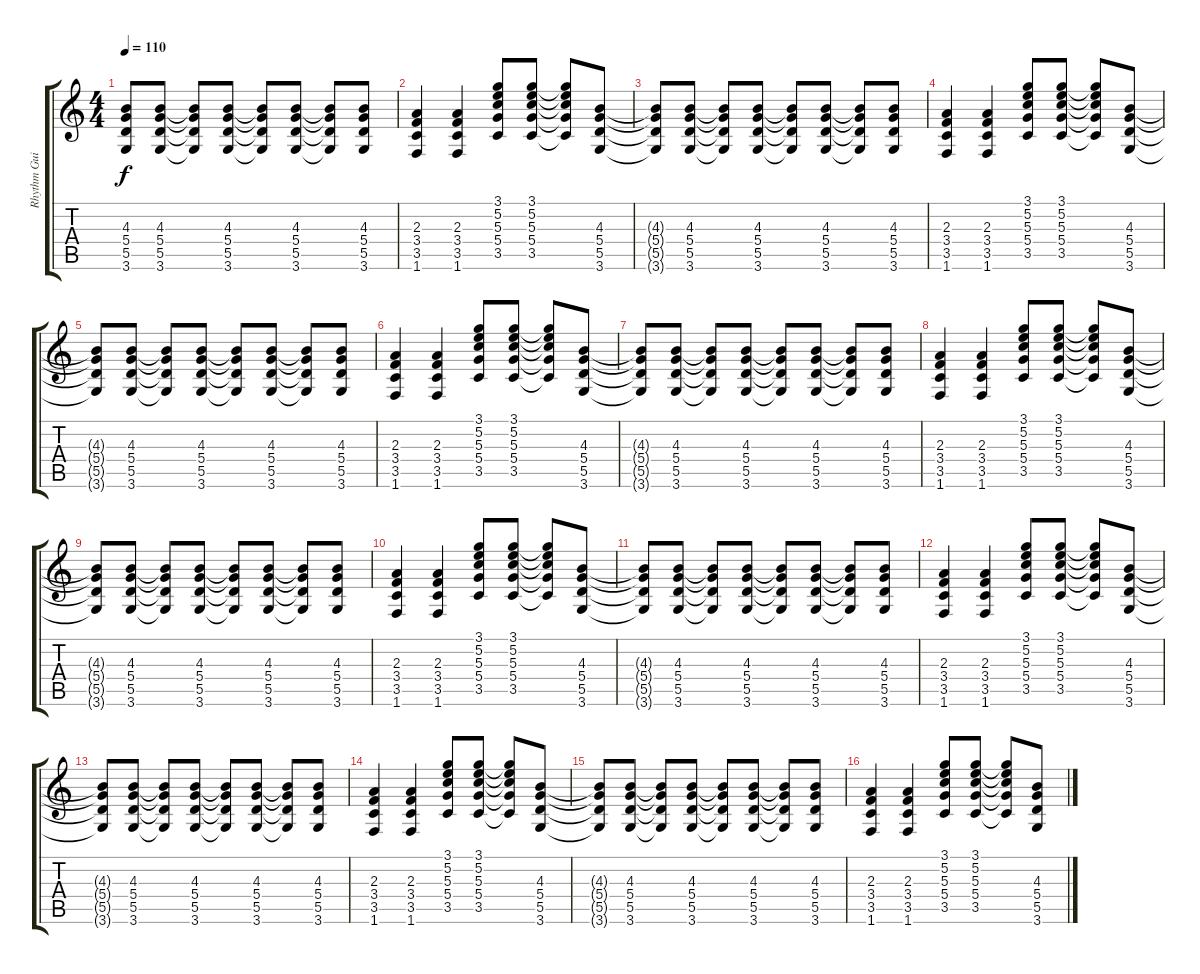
\track ("Rhythm Guitar 2" "Rhythm Gui") {instrument distortionguitar}
\staff {score tabs}
\tuning (E4 B3 G3 D3 A2 E2) {hide}
\ts (4 4)
\tempo 110
\clef g2
\ks c
(4.3{t} 5.4{t} 5.5{t} 3.6{t}).8{dy f} (4.3 5.4 5.5 3.6).8 (4.3{t} 5.4{t} 5.5{t} 3.6{t}).8 (4.3 5.4 5.5 3.6).8 (4.3{t} 5.4{t} 5.5{t} 3.6{t}).8 (4.3 5.4 5.5 3.6).8 (4.3{t} 5.4{t} 5.5{t} 3.6{t}).8 (4.3 5.4 5.5 3.6).8 |
(2.3 3.4 3.5 1.6).4 (2.3 3.4 3.5 1.6).4 (3.1 5.2 5.3 5.4 3.5).8 (3.1 5.2 5.3 5.4 3.5).8 (3.1{t} 5.2{t} 5.3{t} 5.4{t} 3.5{t}).8 (4.3 5.4 5.5 3.6).8 |
(4.3{t} 5.4{t} 5.5{t} 3.6{t}).8 (4.3 5.4 5.5 3.6).8 (4.3{t} 5.4{t} 5.5{t} 3.6{t}).8 (4.3 5.4 5.5 3.6).8 (4.3{t} 5.4{t} 5.5{t} 3.6{t}).8 (4.3 5.4 5.5 3.6).8 (4.3{t} 5.4{t} 5.5{t} 3.6{t}).8 (4.3 5.4 5.5 3.6).8 |
(2.3 3.4 3.5 1.6).4 (2.3 3.4 3.5 1.6).4 (3.1 5.2 5.3 5.4 3.5).8 (3.1 5.2 5.3 5.4 3.5).8 (3.1{t} 5.2{t} 5.3{t} 5.4{t} 3.5{t}).8 (4.3 5.4 5.5 3.6).8 |
(4.3{t} 5.4{t} 5.5{t} 3.6{t}).8 (4.3 5.4 5.5 3.6).8 (4.3{t} 5.4{t} 5.5{t} 3.6{t}).8 (4.3 5.4 5.5 3.6).8 (4.3{t} 5.4{t} 5.5{t} 3.6{t}).8 (4.3 5.4 5.5 3.6).8 (4.3{t} 5.4{t} 5.5{t} 3.6{t}).8 (4.3 5.4 5.5 3.6).8 |
(2.3 3.4 3.5 1.6).4 (2.3 3.4 3.5 1.6).4 (3.1 5.2 5.3 5.4 3.5).8 (3.1 5.2 5.3 5.4 3.5).8 (3.1{t} 5.2{t} 5.3{t} 5.4{t} 3.5{t}).8 (4.3 5.4 5.5 3.6).8 |
(4.3{t} 5.4{t} 5.5{t} 3.6{t}).8 (4.3 5.4 5.5 3.6).8 (4.3{t} 5.4{t} 5.5{t} 3.6{t}).8 (4.3 5.4 5.5 3.6).8 (4.3{t} 5.4{t} 5.5{t} 3.6{t}).8 (4.3 5.4 5.5 3.6).8 (4.3{t} 5.4{t} 5.5{t} 3.6{t}).8 (4.3 5.4 5.5 3.6).8 |
(2.3 3.4 3.5 1.6).4 (2.3 3.4 3.5 1.6).4 (3.1 5.2 5.3 5.4 3.5).8 (3.1 5.2 5.3 5.4 3.5).8 (3.1{t} 5.2{t} 5.3{t} 5.4{t} 3.5{t}).8 (4.3 5.4 5.5 3.6).8 |
(4.3{t} 5.4{t} 5.5{t} 3.6{t}).8 (4.3 5.4 5.5 3.6).8 (4.3{t} 5.4{t} 5.5{t} 3.6{t}).8 (4.3 5.4 5.5 3.6).8 (4.3{t} 5.4{t} 5.5{t} 3.6{t}).8 (4.3 5.4 5.5 3.6).8 (4.3{t} 5.4{t} 5.5{t} 3.6{t}).8 (4.3 5.4 5.5 3.6).8 |
(2.3 3.4 3.5 1.6).4 (2.3 3.4 3.5 1.6).4 (3.1 5.2 5.3 5.4 3.5).8 (3.1 5.2 5.3 5.4 3.5).8 (3.1{t} 5.2{t} 5.3{t} 5.4{t} 3.5{t}).8 (4.3 5.4 5.5 3.6).8 |
(4.3{t} 5.4{t} 5.5{t} 3.6{t}).8 (4.3 5.4 5.5 3.6).8 (4.3{t} 5.4{t} 5.5{t} 3.6{t}).8 (4.3 5.4 5.5 3.6).8 (4.3{t} 5.4{t} 5.5{t} 3.6{t}).8 (4.3 5.4 5.5 3.6).8 (4.3{t} 5.4{t} 5.5{t} 3.6{t}).8 (4.3 5.4 5.5 3.6).8 |
(2.3 3.4 3.5 1.6).4 (2.3 3.4 3.5 1.6).4 (3.1 5.2 5.3 5.4 3.5).8 (3.1 5.2 5.3 5.4 3.5).8 (3.1{t} 5.2{t} 5.3{t} 5.4{t} 3.5{t}).8 (4.3 5.4 5.5 3.6).8 |
(4.3{t} 5.4{t} 5.5{t} 3.6{t}).8 (4.3 5.4 5.5 3.6).8 (4.3{t} 5.4{t} 5.5{t} 3.6{t}).8 (4.3 5.4 5.5 3.6).8 (4.3{t} 5.4{t} 5.5{t} 3.6{t}).8 (4.3 5.4 5.5 3.6).8 (4.3{t} 5.4{t} 5.5{t} 3.6{t}).8 (4.3 5.4 5.5 3.6).8 |
(2.3 3.4 3.5 1.6).4 (2.3 3.4 3.5 1.6).4 (3.1 5.2 5.3 5.4 3.5).8 (3.1 5.2 5.3 5.4 3.5).8 (3.1{t} 5.2{t} 5.3{t} 5.4{t} 3.5{t}).8 (4.3 5.4 5.5 3.6).8 |
(4.3{t} 5.4{t} 5.5{t} 3.6{t}).8 (4.3 5.4 5.5 3.6).8 (4.3{t} 5.4{t} 5.5{t} 3.6{t}).8 (4.3 5.4 5.5 3.6).8 (4.3{t} 5.4{t} 5.5{t} 3.6{t}).8 (4.3 5.4 5.5 3.6).8 (4.3{t} 5.4{t} 5.5{t} 3.6{t}).8 (4.3 5.4 5.5 3.6).8 |
(2.3 3.4 3.5 1.6).4 (2.3 3.4 3.5 1.6).4 (3.1 5.2 5.3 5.4 3.5).8 (3.1 5.2 5.3 5.4 3.5).8 (3.1{t} 5.2{t} 5.3{t} 5.4{t} 3.5{t}).8 (4.3 5.4 5.5 3.6).8
